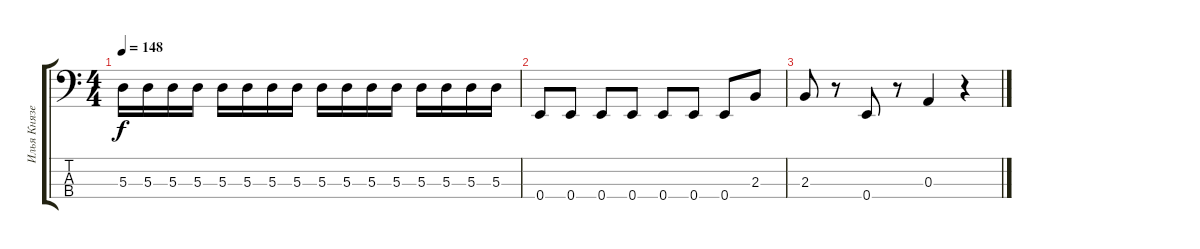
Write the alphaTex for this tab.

\track ("Илья Князев" "Илья Князе") {instrument electricbasspick}
\staff {score tabs}
\tuning (G2 D2 A1 E1) {hide}
\ts (4 4)
\tempo 148
\clef f4
\ks c
5.3.16{dy f} 5.3.16 5.3.16 5.3.16 5.3.16 5.3.16 5.3.16 5.3.16 5.3.16 5.3.16 5.3.16 5.3.16 5.3.16 5.3.16 5.3.16 5.3.16 |
0.4.8 0.4.8 0.4.8 0.4.8 0.4.8 0.4.8 0.4.8 2.3.8 |
2.3.8 r.8 0.4.8 r.8 0.3.4 r.4
